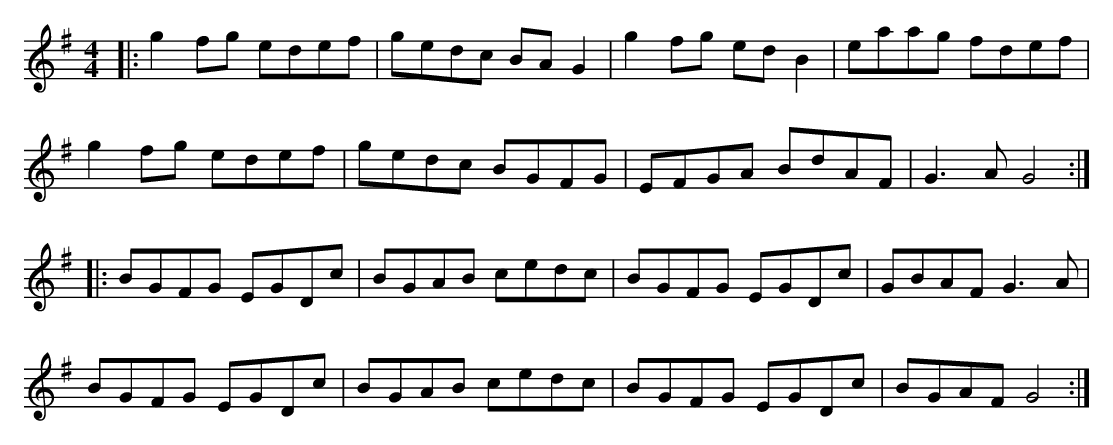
X:1
M:4/4
K:G
|:g2 fg edef|gedc BA G2|g2 fg ed B2|eaag fdef|
g2 fg edef|gedc BGFG|EFGA BdAF|G3A G4:|
|:BGFG EGDc|BGAB cedc|BGFG EGDc|GBAF G3A|
BGFG EGDc|BGAB cedc|BGFG EGDc|BGAF G4:|
